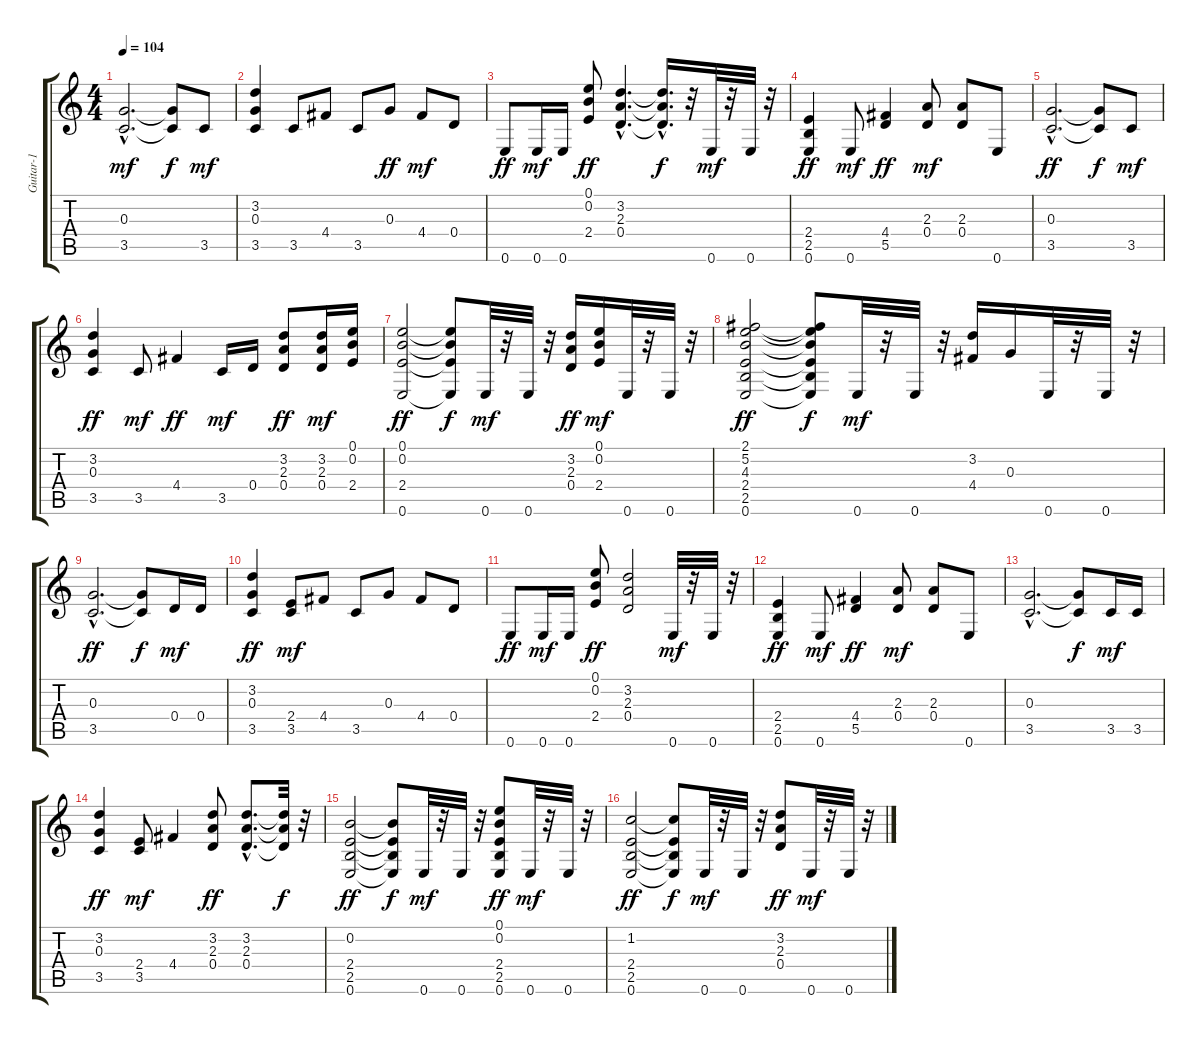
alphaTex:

\track ("Guitar-1" "Guitar-1") {instrument acousticguitarsteel}
\staff {score tabs}
\tuning (E4 B3 G3 D3 A2 E2) {hide}
\ts (4 4)
\tempo 104
\clef g2
\ks c
(0.3{hac} 3.5{hac}).2{d dy mf} (0.3{t} 3.5{t}).8{dy f} 3.5.8{dy mf} |
(3.2 0.3 3.5).4 3.5.8 4.4.8 3.5.8 0.3.8{dy ff} 4.4.8{dy mf} 0.4.8 |
0.6.8{dy ff} 0.6.16{dy mf} 0.6.16 (0.1 0.2 2.4).8{dy ff} (3.2{hac} 2.3{hac} 0.4{hac}).4{d} (3.2{hac t} 2.3{hac t} 0.4{hac t}).16{d dy f} r.32 0.6.32{dy mf} r.32 0.6.32 r.32 |
(2.4 2.5 0.6).4{dy ff} 0.6.8{dy mf} (4.4 5.5).4{dy ff} (2.3 0.4).8{dy mf} (2.3 0.4).8 0.6.8 |
(0.3{hac} 3.5{hac}).2{d dy ff} (0.3{t} 3.5{t}).8{dy f} 3.5.8{dy mf} |
(3.2 0.3 3.5).4{dy ff} 3.5.8{dy mf} 4.4.4{dy ff} 3.5.16{dy mf} 0.4.16 (3.2 2.3 0.4).8{dy ff} (3.2 2.3 0.4).16{dy mf} (0.1 0.2 2.4).16 |
(0.1 0.2 2.4 0.6).2{dy ff} (0.1{t} 0.2{t} 2.4{t} 0.6{t}).8{dy f} 0.6.32{dy mf} r.32 0.6.32 r.32 (3.2 2.3 0.4).16{dy ff} (0.1 0.2 2.4).16{dy mf} 0.6.32 r.32 0.6.32 r.32 |
(2.1 5.2 4.3 2.4 2.5 0.6).2{dy ff} (2.1{t} 5.2{t} 4.3{t} 2.4{t} 2.5{t} 0.6{t}).8{dy f} 0.6.32{dy mf} r.32 0.6.32 r.32 (3.2 4.4).16 0.3.16 0.6.32 r.32 0.6.32 r.32 |
(0.3{hac} 3.5{hac}).2{d dy ff} (0.3{t} 3.5{t}).8{dy f} 0.4.16{dy mf} 0.4.16 |
(3.2 0.3 3.5).4{dy ff} (2.4 3.5).8{dy mf} 4.4.8 3.5.8 0.3.8 4.4.8 0.4.8 |
0.6.8{dy ff} 0.6.16{dy mf} 0.6.16 (0.1 0.2 2.4).8{dy ff} (3.2 2.3 0.4).2 0.6.32{dy mf} r.32 0.6.32 r.32 |
(2.4 2.5 0.6).4{dy ff} 0.6.8{dy mf} (4.4 5.5).4{dy ff} (2.3 0.4).8{dy mf} (2.3 0.4).8 0.6.8 |
(0.3{hac} 3.5{hac}).2{d} (0.3{t} 3.5{t}).8{dy f} 3.5.16{dy mf} 3.5.16 |
(3.2 0.3 3.5).4{dy ff} (2.4 3.5).8{dy mf} 4.4.4 (3.2 2.3 0.4).8{dy ff} (3.2{hac} 2.3{hac} 0.4{hac}).8{d} (3.2{t} 2.3{t} 0.4{t}).32{dy f} r.32 |
(0.2 2.4 2.5 0.6).2{dy ff} (0.2{t} 2.4{t} 2.5{t} 0.6{t}).8{dy f} 0.6.32{dy mf} r.32 0.6.32 r.32 (0.1 0.2 2.4 2.5 0.6).8{dy ff} 0.6.32{dy mf} r.32 0.6.32 r.32 |
(1.2 2.4 2.5 0.6).2{dy ff} (1.2{t} 2.4{t} 2.5{t} 0.6{t}).8{dy f} 0.6.32{dy mf} r.32 0.6.32 r.32 (3.2 2.3 0.4).8{dy ff} 0.6.32{dy mf} r.32 0.6.32 r.32
